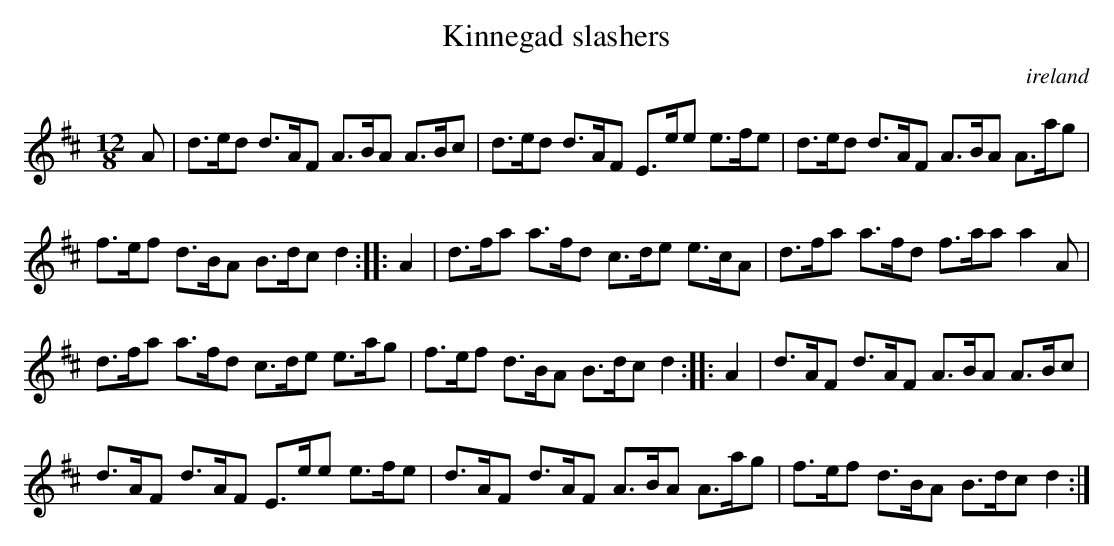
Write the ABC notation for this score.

X:1
T:Kinnegad slashers
O:ireland
M:12/8
K:D
A|\
d>ed d>AF A>BA A>Bc|d>ed d>AF E>ee e>fe|\
d>ed d>AF A>BA A>ag|
f>ef d>BA B>dc d2 :: A2|\
d>fa a>fd c>de e>cA|d>fa a>fd f>aa a2A|
d>fa a>fd c>de e>ag|f>ef d>BA B>dc d2:: A2 |\
d>AF d>AF A>BA A>Bc|
d>AF d>AF E>ee e>fe|\
d>AF d>AF A>BA A>ag|f>ef d>BA B>dc d2:|
